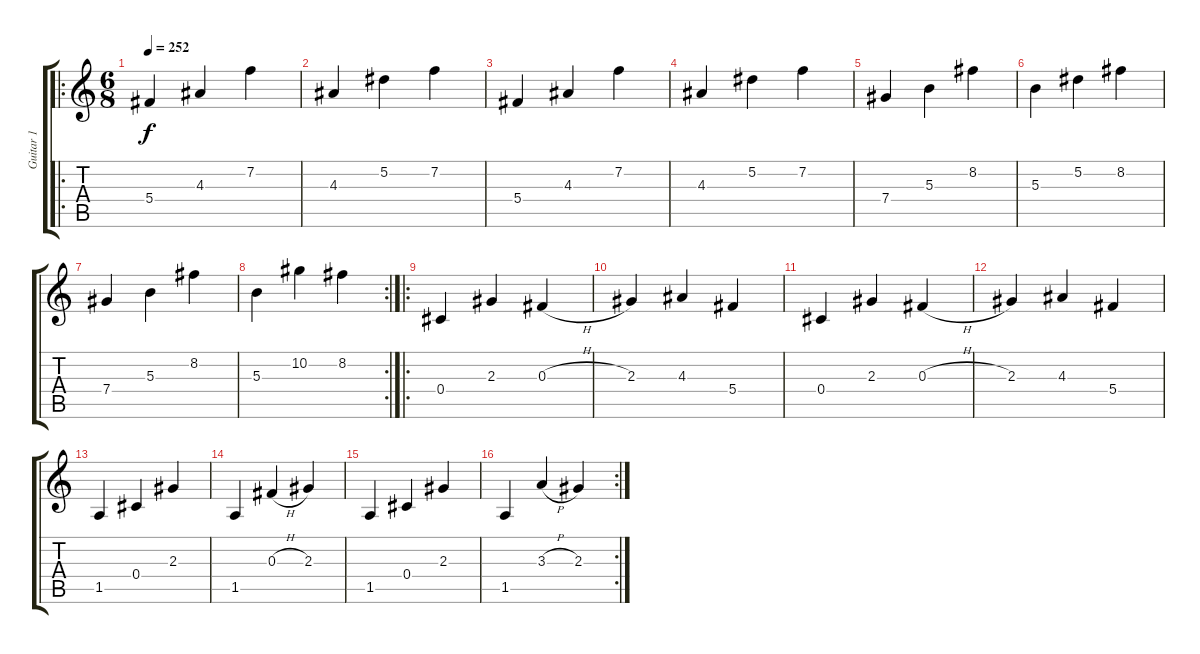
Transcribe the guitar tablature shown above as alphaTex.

\track ("Guitar 1" "Guitar 1") {instrument electricguitarclean}
\staff {score tabs}
\tuning (Eb4 Bb3 Gb3 Db3 Ab2 Eb2) {hide}
\ro
\ts (6 8)
\tempo 252
\clef g2
\ks c
5.4.4{dy f} 4.3.4 7.2.4 |
4.3.4 5.2.4 7.2.4 |
5.4.4 4.3.4 7.2.4 |
4.3.4 5.2.4 7.2.4 |
7.4.4 5.3.4 8.2.4 |
5.3.4 5.2.4 8.2.4 |
7.4.4 5.3.4 8.2.4 |
\rc 2
5.3.4 10.2.4 8.2.4 |
\ro
0.4.4 2.3.4 0.3{h}.4 |
2.3.4 4.3.4 5.4.4 |
0.4.4 2.3.4 0.3{h}.4 |
2.3.4 4.3.4 5.4.4 |
1.5.4 0.4.4 2.3.4 |
1.5.4 0.3{h}.4 2.3.4 |
1.5.4 0.4.4 2.3.4 |
\rc 2
1.5.4 3.3{h}.4 2.3.4
